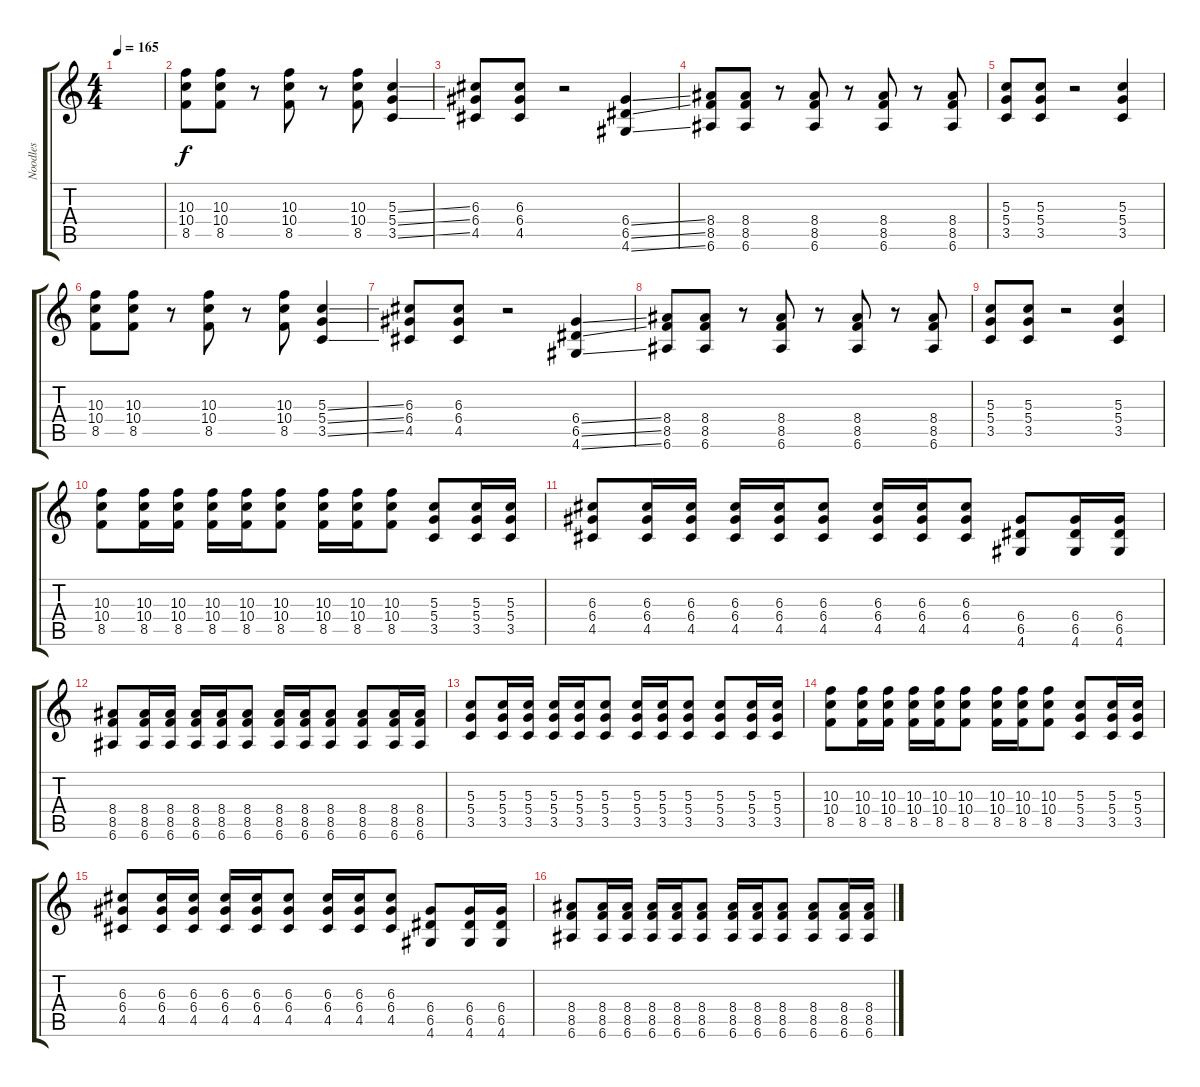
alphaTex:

\track ("Noodles" "Noodles") {instrument overdrivenguitar}
\staff {score tabs}
\tuning (E4 B3 G3 D3 A2 E2) {hide}
\ts (4 4)
\tempo 165
\clef g2
\ks c
|
(10.3 10.4 8.5).8 (10.3 10.4 8.5).8 r.8 (10.3 10.4 8.5).8 r.8 (10.3 10.4 8.5).8 (5.3{ss} 5.4{ss} 3.5{ss}).4 |
(6.3 6.4 4.5).8 (6.3 6.4 4.5).8 r.2 (6.4{ss} 6.5{ss} 4.6{ss}).4 |
(8.4 8.5 6.6).8 (8.4 8.5 6.6).8 r.8 (8.4 8.5 6.6).8 r.8 (8.4 8.5 6.6).8 r.8 (8.4 8.5 6.6).8 |
(5.3 5.4 3.5).8 (5.3 5.4 3.5).8 r.2 (5.3 5.4 3.5).4 |
(10.3 10.4 8.5).8 (10.3 10.4 8.5).8 r.8 (10.3 10.4 8.5).8 r.8 (10.3 10.4 8.5).8 (5.3{ss} 5.4{ss} 3.5{ss}).4 |
(6.3 6.4 4.5).8 (6.3 6.4 4.5).8 r.2 (6.4{ss} 6.5{ss} 4.6{ss}).4 |
(8.4 8.5 6.6).8 (8.4 8.5 6.6).8 r.8 (8.4 8.5 6.6).8 r.8 (8.4 8.5 6.6).8 r.8 (8.4 8.5 6.6).8 |
(5.3 5.4 3.5).8 (5.3 5.4 3.5).8 r.2 (5.3 5.4 3.5).4 |
(10.3 10.4 8.5).8 (10.3 10.4 8.5).16 (10.3 10.4 8.5).16 (10.3 10.4 8.5).16 (10.3 10.4 8.5).16 (10.3 10.4 8.5).8 (10.3 10.4 8.5).16 (10.3 10.4 8.5).16 (10.3 10.4 8.5).8 (5.3 5.4 3.5).8 (5.3 5.4 3.5).16 (5.3 5.4 3.5).16 |
(6.3 6.4 4.5).8 (6.3 6.4 4.5).16 (6.3 6.4 4.5).16 (6.3 6.4 4.5).16 (6.3 6.4 4.5).16 (6.3 6.4 4.5).8 (6.3 6.4 4.5).16 (6.3 6.4 4.5).16 (6.3 6.4 4.5).8 (6.4 6.5 4.6).8 (6.4 6.5 4.6).16 (6.4 6.5 4.6).16 |
(8.4 8.5 6.6).8 (8.4 8.5 6.6).16 (8.4 8.5 6.6).16 (8.4 8.5 6.6).16 (8.4 8.5 6.6).16 (8.4 8.5 6.6).8 (8.4 8.5 6.6).16 (8.4 8.5 6.6).16 (8.4 8.5 6.6).8 (8.4 8.5 6.6).8 (8.4 8.5 6.6).16 (8.4 8.5 6.6).16 |
(5.3 5.4 3.5).8 (5.3 5.4 3.5).16 (5.3 5.4 3.5).16 (5.3 5.4 3.5).16 (5.3 5.4 3.5).16 (5.3 5.4 3.5).8 (5.3 5.4 3.5).16 (5.3 5.4 3.5).16 (5.3 5.4 3.5).8 (5.3 5.4 3.5).8 (5.3 5.4 3.5).16 (5.3 5.4 3.5).16 |
(10.3 10.4 8.5).8 (10.3 10.4 8.5).16 (10.3 10.4 8.5).16 (10.3 10.4 8.5).16 (10.3 10.4 8.5).16 (10.3 10.4 8.5).8 (10.3 10.4 8.5).16 (10.3 10.4 8.5).16 (10.3 10.4 8.5).8 (5.3 5.4 3.5).8 (5.3 5.4 3.5).16 (5.3 5.4 3.5).16 |
(6.3 6.4 4.5).8 (6.3 6.4 4.5).16 (6.3 6.4 4.5).16 (6.3 6.4 4.5).16 (6.3 6.4 4.5).16 (6.3 6.4 4.5).8 (6.3 6.4 4.5).16 (6.3 6.4 4.5).16 (6.3 6.4 4.5).8 (6.4 6.5 4.6).8 (6.4 6.5 4.6).16 (6.4 6.5 4.6).16 |
(8.4 8.5 6.6).8 (8.4 8.5 6.6).16 (8.4 8.5 6.6).16 (8.4 8.5 6.6).16 (8.4 8.5 6.6).16 (8.4 8.5 6.6).8 (8.4 8.5 6.6).16 (8.4 8.5 6.6).16 (8.4 8.5 6.6).8 (8.4 8.5 6.6).8 (8.4 8.5 6.6).16 (8.4 8.5 6.6).16
